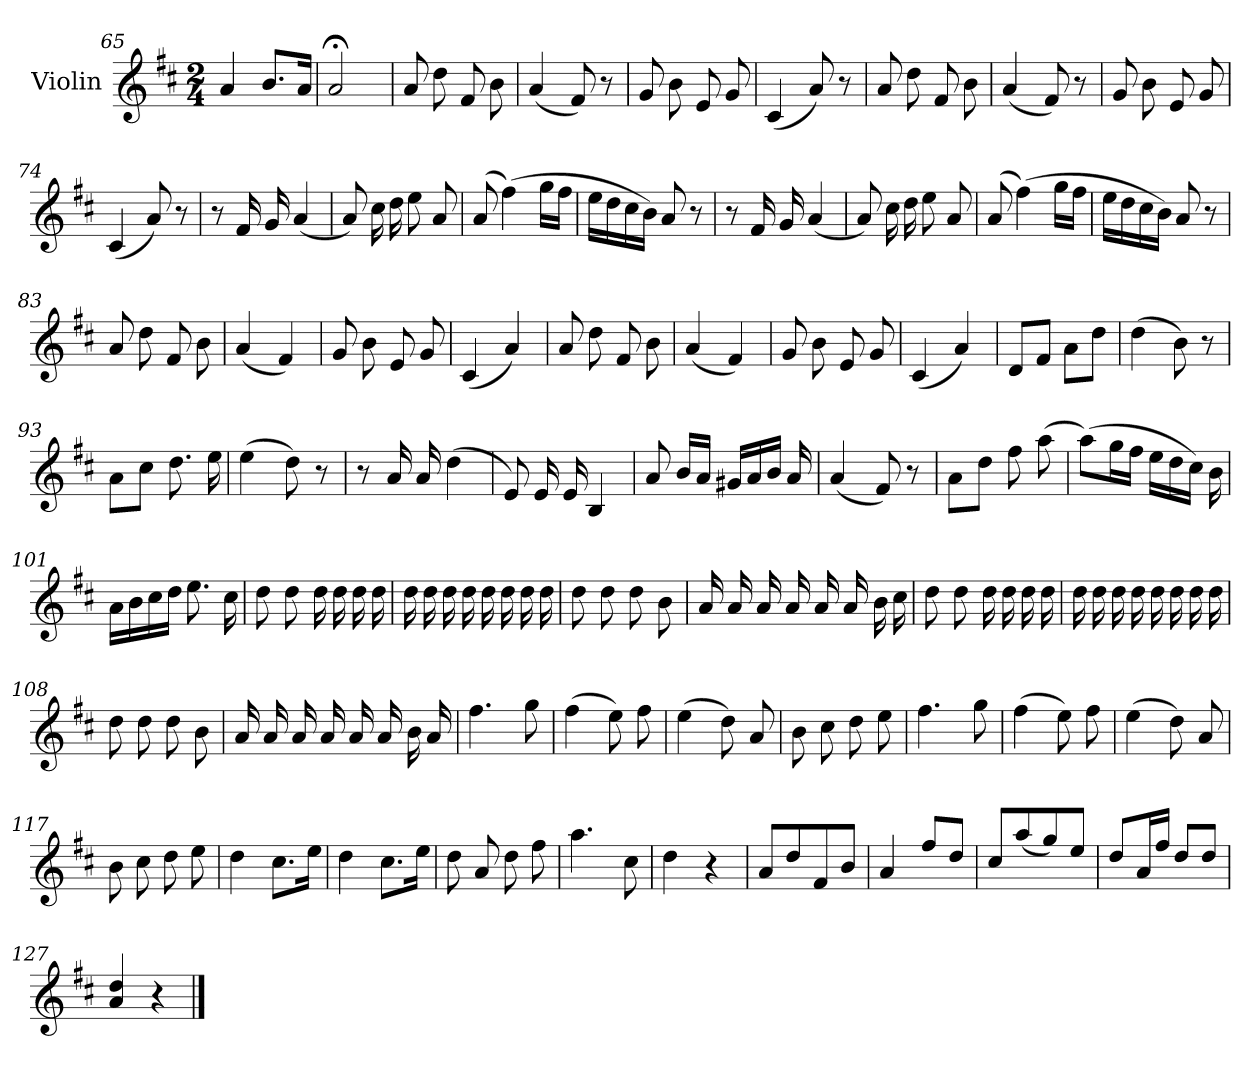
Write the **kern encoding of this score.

**kern
*part1
*staff1
*I"Violin
*I'Vln.
*clefG2
*k[f#c#]
*M2/4
=65
4a/
8.b/L
16a/Jk
=66
2a;</
=67
8a/
8dd\
8f#/
8b\
=68
(<4a/
8f#/)
8r
=69
8g/
8b\
8e/
8g/
=70
(<4c#/
8a/)
8r
!!LO:LB:g=z
=71
8a/
8dd\
8f#/
8b\
=72
(<4a/
8f#/)
8r
=73
8g/
8b\
8e/
8g/
=74
(<4c#/
8a/)
8r
=75
8r
16f#/
16g/
(<4a/
=76
8a/)
16cc#\
16dd\
8ee\
8a/
=77
(>8a/
(>4ff#\)
16gg\LL
16ff#\JJ
!!LO:PB:g=z
=78
16ee\LL
16dd\
16cc#\
16b\JJ)
8a/
8r
=79
8r
16f#/
16g/
(<4a/
=80
8a/)
16cc#\
16dd\
8ee\
8a/
=81
(>8a/
(>4ff#\)
16gg\LL
16ff#\JJ
=82
16ee\LL
16dd\
16cc#\
16b\JJ)
8a/
8r
=83
8a/
8dd\
8f#/
8b\
=84
(<4a/
4f#/)
!!LO:LB:g=z
=85
8g/
8b\
8e/
8g/
=86
(<4c#/
4a/)
=87
8a/
8dd\
8f#/
8b\
=88
(<4a/
4f#/)
=89
8g/
8b\
8e/
8g/
=90
(<4c#/
4a/)
=91
8d/L
8f#/J
8a\L
8dd\J
=92
(>4dd\
8b\)
8r
!!LO:LB:g=z
=93
8a\L
8cc#\J
8.dd\
16ee\
=94
(>4ee\
8dd\)
8r
=95
8r
16a/
16a/
(>4dd\
=96
8e/)
16e/
16e/
4B/
=97
8a/
16b/LL
16a/JJ
16g#X/LL
16a/
16b/JJ
16a/
=98
(<4a/
8f#/)
8r
=99
8a\L
8dd\J
8ff#\
(>8aa\
!!LO:LB:g=z
=100
(>8aa\L)
16gg\L
16ff#\JJ
16ee\LL
16dd\
16cc#\JJ)
16b\
=101
16a\LL
16b\
16cc#\
16dd\JJ
8.ee\
16cc#\
=102
8dd\
8dd\
16dd\
16dd\
16dd\
16dd\
=103
16dd\
16dd\
16dd\
16dd\
16dd\
16dd\
16dd\
16dd\
=104
8dd\
8dd\
8dd\
8b\
!!LO:LB:g=z
=105
16a/
16a/
16a/
16a/
16a/
16a/
16b\
16cc#\
=106
8dd\
8dd\
16dd\
16dd\
16dd\
16dd\
=107
16dd\
16dd\
16dd\
16dd\
16dd\
16dd\
16dd\
16dd\
=108
8dd\
8dd\
8dd\
8b\
=109
16a/
16a/
16a/
16a/
16a/
16a/
16b\
16a/
!!LO:LB:g=z
=110
4.ff#\
8gg\
=111
(>4ff#\
8ee\)
8ff#\
=112
(>4ee\
8dd\)
8a/
=113
8b\
8cc#\
8dd\
8ee\
=114
4.ff#\
8gg\
=115
(>4ff#\
8ee\)
8ff#\
=116
(>4ee\
8dd\)
8a/
=117
8b\
8cc#\
8dd\
8ee\
=118
4dd\
8.cc#\L
16ee\Jk
!!LO:LB:g=z
=119
4dd\
8.cc#\L
16ee\Jk
=120
8dd\
8a/
8dd\
8ff#\
=121
4.aa\
8cc#\
=122
4dd\
4r
=123
8a/L
8dd/
8f#/
8b/J
=124
4a/
8ff#/L
8dd/J
=125
8cc#/L
(<8aa/
8gg/)
8ee/J
=126
8dd/L
16a/L
16ff#/JJ
8dd/L
8dd/J
!!LO:LB:g=z
=127
4a/ 4dd/
4r
==
*-
